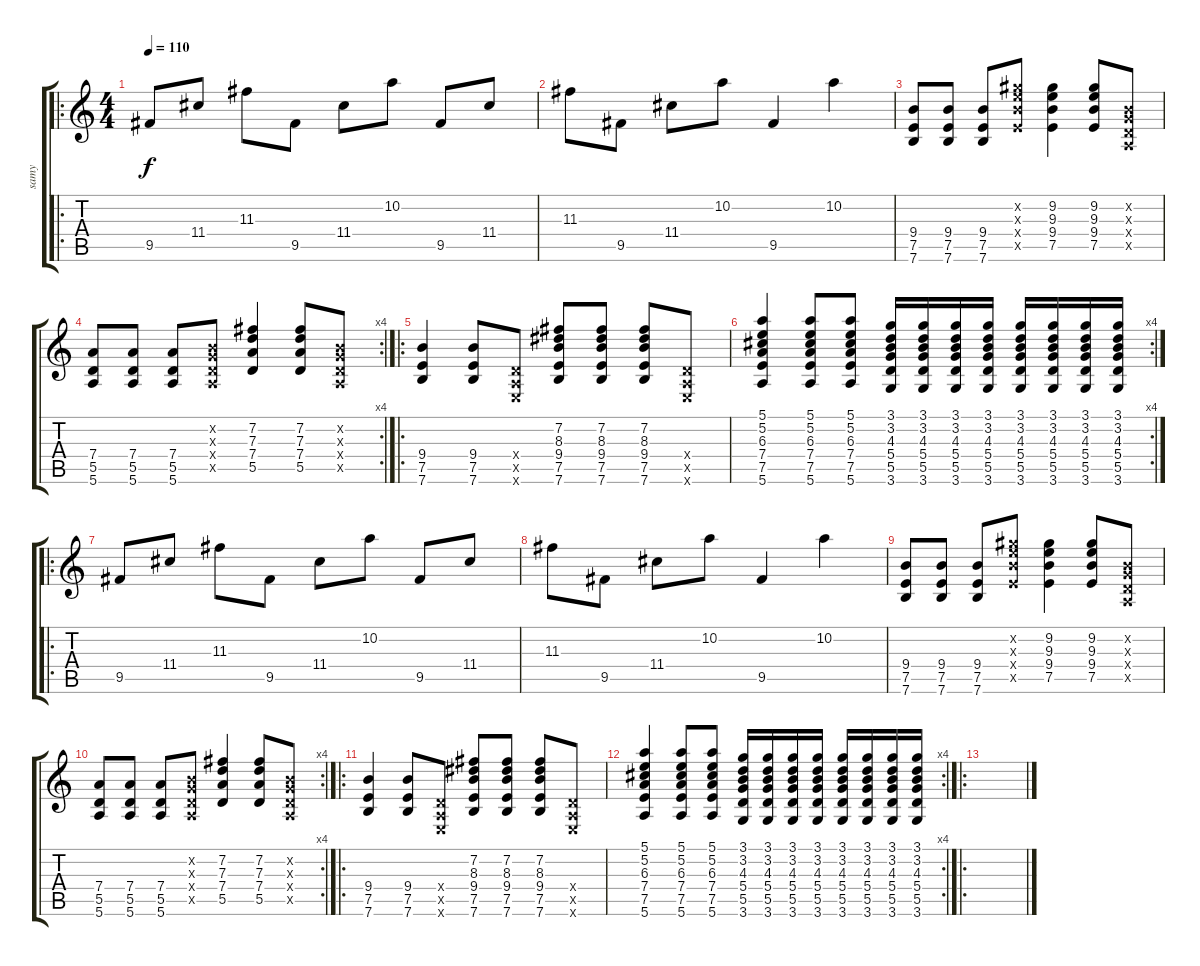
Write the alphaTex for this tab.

\track ("samy" "samy") {instrument electricguitarclean}
\staff {score tabs}
\tuning (E4 B3 G3 D3 A2 E2) {hide}
\ro
\ts (4 4)
\tempo 110
\clef g2
\ks c
9.5.8{dy f instrument electricguitarclean} 11.4.8 11.3.8 9.5.8 11.4.8 10.2.8 9.5.8 11.4.8 |
11.3.8 9.5.8 11.4.8 10.2.8 9.5.4 10.2.4 |
(9.4 7.5 7.6).8 (9.4 7.5 7.6).8 (9.4 7.5 7.6).8 (9.2{x} 9.3{x} 9.4{x} 7.5{x}).8 (9.2 9.3 9.4 7.5).4 (9.2 9.3 9.4 7.5).8 (0.2{x} 0.3{x} 0.4{x} 0.5{x}).8 |
\rc 4
(7.4 5.5 5.6).8 (7.4 5.5 5.6).8 (7.4 5.5 5.6).8 (0.2{x} 0.3{x} 0.4{x} 0.5{x}).8 (7.2 7.3 7.4 5.5).4 (7.2 7.3 7.4 5.5).8 (0.2{x} 0.3{x} 0.4{x} 0.5{x}).8 |
\ro
(9.4 7.5 7.6).4 (9.4 7.5 7.6).8 (0.4{x} 0.5{x} 0.6{x}).8 (7.2 8.3 9.4 7.5 7.6).8 (7.2 8.3 9.4 7.5 7.6).8 (7.2 8.3 9.4 7.5 7.6).8 (0.4{x} 0.5{x} 0.6{x}).8 |
\rc 4
(5.1 5.2 6.3 7.4 7.5 5.6).4 (5.1 5.2 6.3 7.4 7.5 5.6).8 (5.1 5.2 6.3 7.4 7.5 5.6).8 (3.1 3.2 4.3 5.4 5.5 3.6).16 (3.1 3.2 4.3 5.4 5.5 3.6).16 (3.1 3.2 4.3 5.4 5.5 3.6).16 (3.1 3.2 4.3 5.4 5.5 3.6).16 (3.1 3.2 4.3 5.4 5.5 3.6).16 (3.1 3.2 4.3 5.4 5.5 3.6).16 (3.1 3.2 4.3 5.4 5.5 3.6).16 (3.1 3.2 4.3 5.4 5.5 3.6).16 |
\ro
9.5.8 11.4.8 11.3.8 9.5.8 11.4.8 10.2.8 9.5.8 11.4.8 |
11.3.8 9.5.8 11.4.8 10.2.8 9.5.4 10.2.4 |
(9.4 7.5 7.6).8 (9.4 7.5 7.6).8 (9.4 7.5 7.6).8 (9.2{x} 9.3{x} 9.4{x} 7.5{x}).8 (9.2 9.3 9.4 7.5).4 (9.2 9.3 9.4 7.5).8 (0.2{x} 0.3{x} 0.4{x} 0.5{x}).8 |
\rc 4
(7.4 5.5 5.6).8 (7.4 5.5 5.6).8 (7.4 5.5 5.6).8 (0.2{x} 0.3{x} 0.4{x} 0.5{x}).8 (7.2 7.3 7.4 5.5).4 (7.2 7.3 7.4 5.5).8 (0.2{x} 0.3{x} 0.4{x} 0.5{x}).8 |
\ro
(9.4 7.5 7.6).4 (9.4 7.5 7.6).8 (0.4{x} 0.5{x} 0.6{x}).8 (7.2 8.3 9.4 7.5 7.6).8 (7.2 8.3 9.4 7.5 7.6).8 (7.2 8.3 9.4 7.5 7.6).8 (0.4{x} 0.5{x} 0.6{x}).8 |
\rc 4
(5.1 5.2 6.3 7.4 7.5 5.6).4 (5.1 5.2 6.3 7.4 7.5 5.6).8 (5.1 5.2 6.3 7.4 7.5 5.6).8 (3.1 3.2 4.3 5.4 5.5 3.6).16 (3.1 3.2 4.3 5.4 5.5 3.6).16 (3.1 3.2 4.3 5.4 5.5 3.6).16 (3.1 3.2 4.3 5.4 5.5 3.6).16 (3.1 3.2 4.3 5.4 5.5 3.6).16 (3.1 3.2 4.3 5.4 5.5 3.6).16 (3.1 3.2 4.3 5.4 5.5 3.6).16 (3.1 3.2 4.3 5.4 5.5 3.6).16 |
\ro
